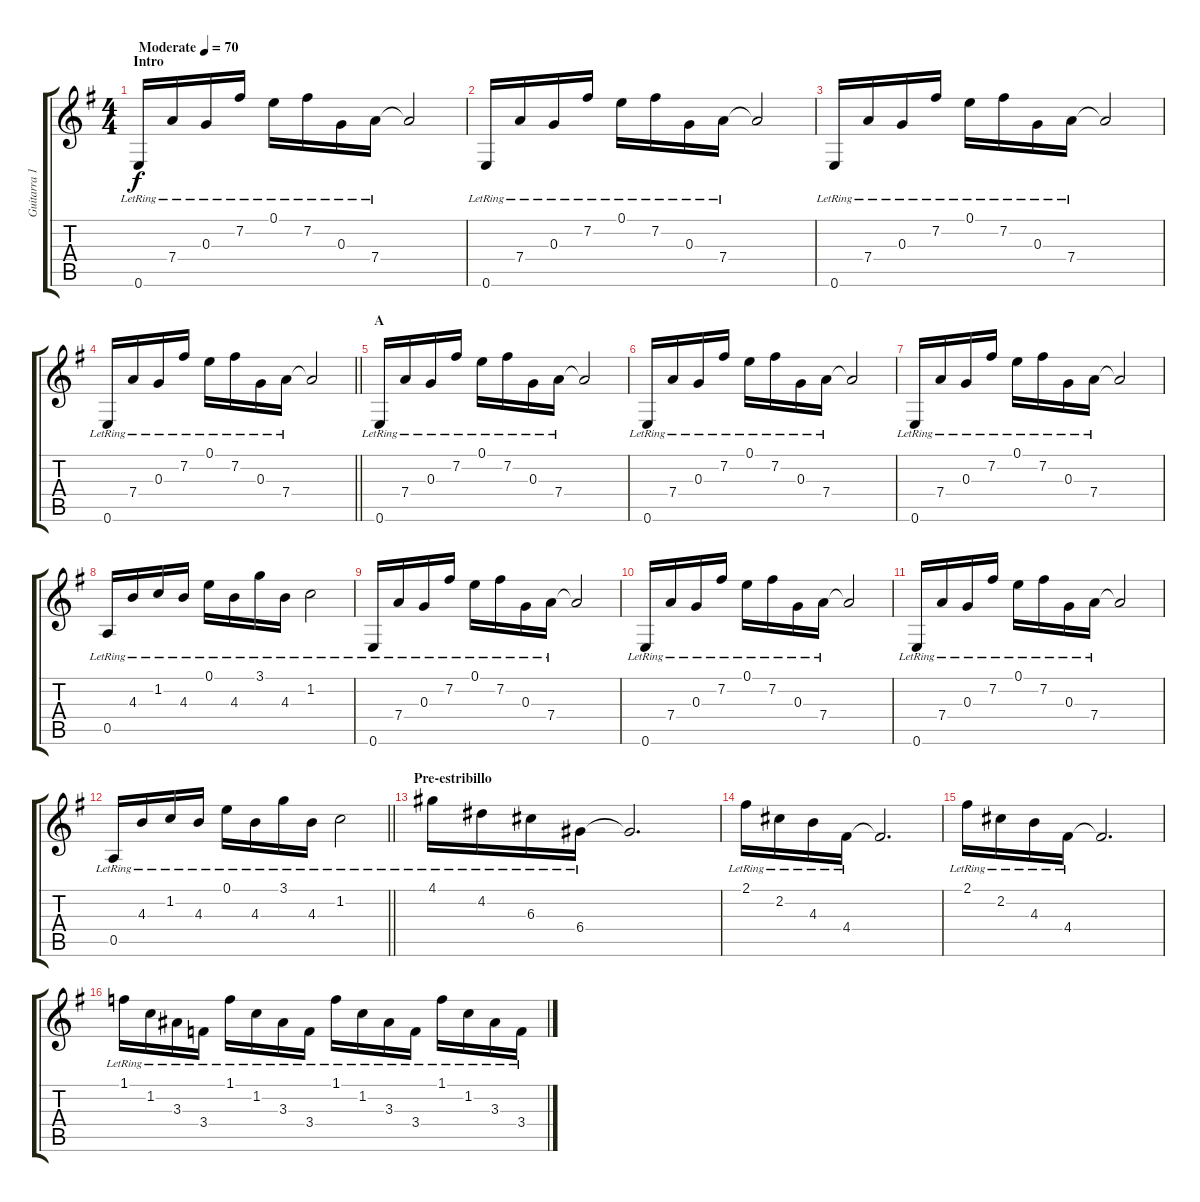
\track ("Guitarra 1" "Guitarra 1") {instrument electricguitarjazz}
\staff {score tabs}
\tuning (E4 B3 G3 D3 A2 E2) {hide}
\ts (4 4)
\section ("" "Intro")
\tempo (70 "Moderate")
\clef g2
\ks g
0.6{lr}.16{dy f instrument electricguitarjazz} 7.4{lr}.16 0.3{lr}.16 7.2{lr}.16 0.1{lr}.16 7.2{lr}.16 0.3{lr}.16 7.4{lr}.16 7.4{t}.2 |
0.6{lr}.16 7.4{lr}.16 0.3{lr}.16 7.2{lr}.16 0.1{lr}.16 7.2{lr}.16 0.3{lr}.16 7.4{lr}.16 7.4{t}.2 |
0.6{lr}.16 7.4{lr}.16 0.3{lr}.16 7.2{lr}.16 0.1{lr}.16 7.2{lr}.16 0.3{lr}.16 7.4{lr}.16 7.4{t}.2 |
\barLineRight lightlight
0.6{lr}.16 7.4{lr}.16 0.3{lr}.16 7.2{lr}.16 0.1{lr}.16 7.2{lr}.16 0.3{lr}.16 7.4{lr}.16 7.4{t}.2 |
\section ("" "A")
0.6{lr}.16 7.4{lr}.16 0.3{lr}.16 7.2{lr}.16 0.1{lr}.16 7.2{lr}.16 0.3{lr}.16 7.4{lr}.16 7.4{t}.2 |
0.6{lr}.16 7.4{lr}.16 0.3{lr}.16 7.2{lr}.16 0.1{lr}.16 7.2{lr}.16 0.3{lr}.16 7.4{lr}.16 7.4{t}.2 |
0.6{lr}.16 7.4{lr}.16 0.3{lr}.16 7.2{lr}.16 0.1{lr}.16 7.2{lr}.16 0.3{lr}.16 7.4{lr}.16 7.4{t}.2 |
0.5{lr}.16 4.3{lr}.16 1.2{lr}.16 4.3{lr}.16 0.1{lr}.16 4.3{lr}.16 3.1{lr}.16 4.3{lr}.16 1.2{lr}.2 |
0.6{lr}.16 7.4{lr}.16 0.3{lr}.16 7.2{lr}.16 0.1{lr}.16 7.2{lr}.16 0.3{lr}.16 7.4{lr}.16 7.4{t}.2 |
0.6{lr}.16 7.4{lr}.16 0.3{lr}.16 7.2{lr}.16 0.1{lr}.16 7.2{lr}.16 0.3{lr}.16 7.4{lr}.16 7.4{t}.2 |
0.6{lr}.16 7.4{lr}.16 0.3{lr}.16 7.2{lr}.16 0.1{lr}.16 7.2{lr}.16 0.3{lr}.16 7.4{lr}.16 7.4{t}.2 |
\barLineRight lightlight
0.5{lr}.16 4.3{lr}.16 1.2{lr}.16 4.3{lr}.16 0.1{lr}.16 4.3{lr}.16 3.1{lr}.16 4.3{lr}.16 1.2{lr}.2 |
\section ("" "Pre-estribillo")
4.1{lr}.16 4.2{lr}.16 6.3{lr}.16 6.4{lr}.16 6.4{t}.2{d} |
2.1{lr}.16 2.2{lr}.16 4.3{lr}.16 4.4{lr}.16 4.4{t}.2{d} |
2.1{lr}.16 2.2{lr}.16 4.3{lr}.16 4.4{lr}.16 4.4{t}.2{d} |
1.1{lr}.16 1.2{lr}.16 3.3{lr}.16 3.4{lr}.16 1.1{lr}.16 1.2{lr}.16 3.3{lr}.16 3.4{lr}.16 1.1{lr}.16 1.2{lr}.16 3.3{lr}.16 3.4{lr}.16 1.1{lr}.16 1.2{lr}.16 3.3{lr}.16 3.4{lr}.16
